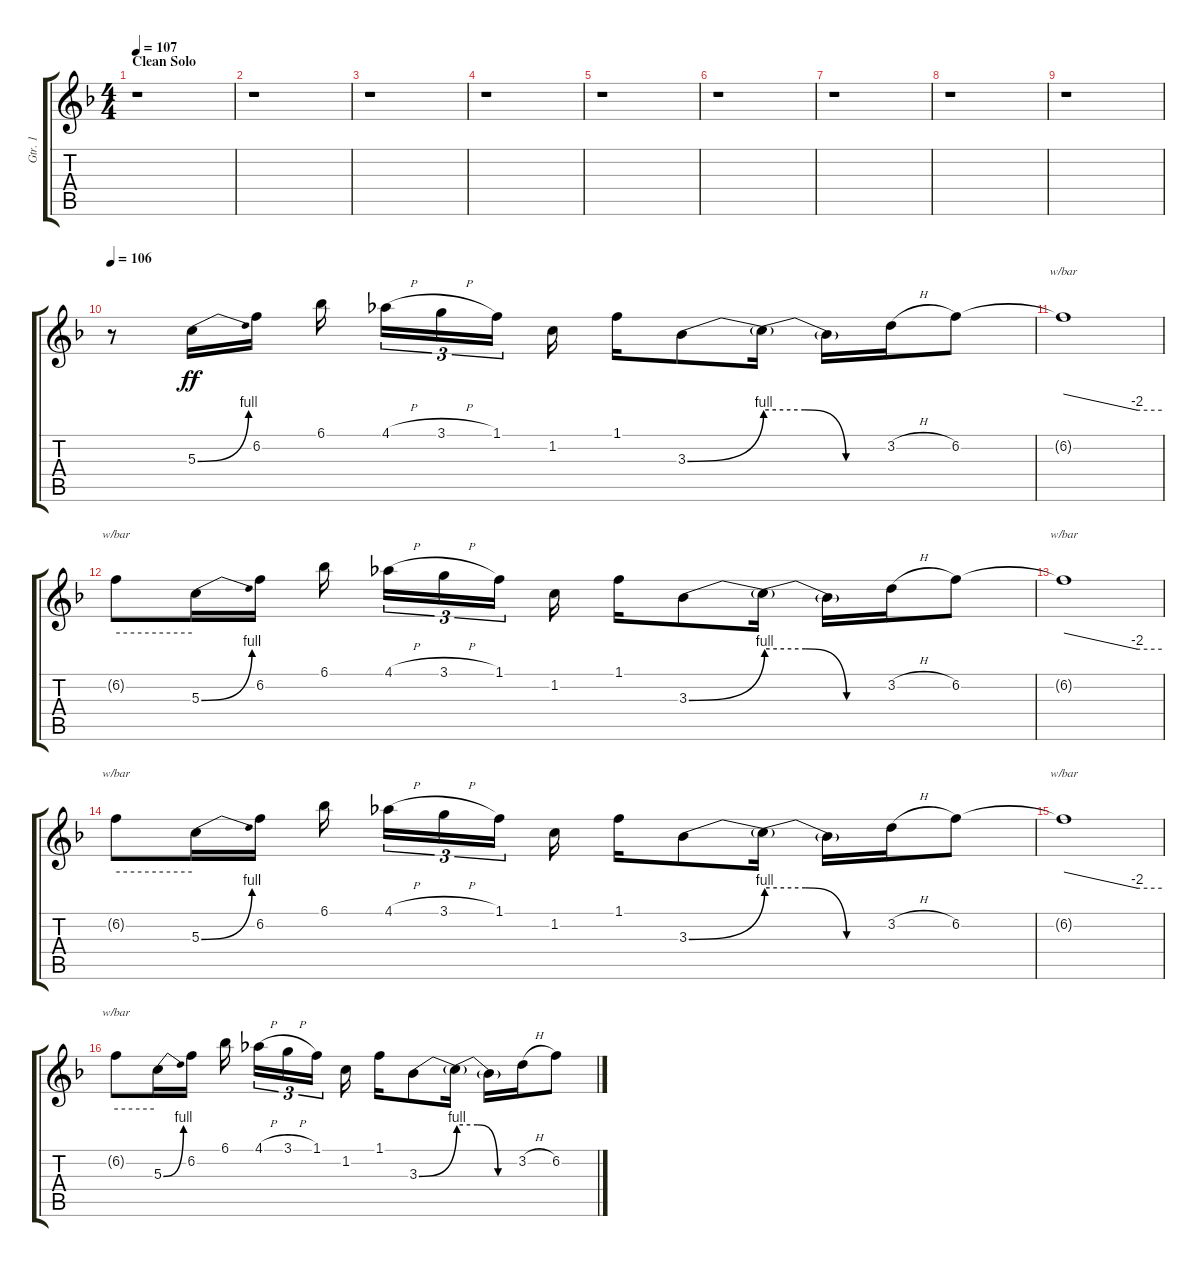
\track ("Gtr. 1" "Gtr. 1") {instrument distortionguitar}
\staff {score tabs}
\tuning (E4 B3 G3 D3 A2 E2) {hide}
\ts (4 4)
\section ("" "Clean Solo")
\tempo 107
\clef g2
\ks f
r.1{dy f} |
r.1 |
r.1 |
r.1 |
r.1 |
r.1 |
r.1 |
r.1 |
r.1 |
\tempo 106
r.8 5.3{be (bend 0 0 60 4)}.16{dy ff} 6.2.16 6.1.16{beam splitsecondary} 4.1{h}.16{tu (3 2)} 3.1{h}.16{tu (3 2)} 1.1.16{tu (3 2) beam splitsecondary} 1.2.16 1.1.16 3.3{be (bend 0 0 60 4)}.8 3.3{be (custom 0 4 20 4 40 0 60 0) t}.16 3.3{t}.16 3.2{h}.16 6.2.8 |
6.2{t}.1{tbe (custom default 0 0 45 -8 60 -8)} |
6.2{t}.8{tbe (hold default 0 0 60 0)} 5.3{be (bend 0 0 60 4)}.16 6.2.16 6.1.16{beam splitsecondary} 4.1{h}.16{tu (3 2)} 3.1{h}.16{tu (3 2)} 1.1.16{tu (3 2) beam splitsecondary} 1.2.16 1.1.16 3.3{be (bend 0 0 60 4)}.8 3.3{be (custom 0 4 20 4 40 0 60 0) t}.16 3.3{t}.16 3.2{h}.16 6.2.8 |
6.2{t}.1{tbe (custom default 0 0 45 -8 60 -8)} |
6.2{t}.8{tbe (hold default 0 0 60 0)} 5.3{be (bend 0 0 60 4)}.16 6.2.16 6.1.16{beam splitsecondary} 4.1{h}.16{tu (3 2)} 3.1{h}.16{tu (3 2)} 1.1.16{tu (3 2) beam splitsecondary} 1.2.16 1.1.16 3.3{be (bend 0 0 60 4)}.8 3.3{be (custom 0 4 20 4 40 0 60 0) t}.16 3.3{t}.16 3.2{h}.16 6.2.8 |
6.2{t}.1{tbe (custom default 0 0 45 -8 60 -8)} |
6.2{t}.8{tbe (hold default 0 0 60 0)} 5.3{be (bend 0 0 60 4)}.16 6.2.16 6.1.16{beam splitsecondary} 4.1{h}.16{tu (3 2)} 3.1{h}.16{tu (3 2)} 1.1.16{tu (3 2) beam splitsecondary} 1.2.16 1.1.16 3.3{be (bend 0 0 60 4)}.8 3.3{be (custom 0 4 20 4 40 0 60 0) t}.16 3.3{t}.16 3.2{h}.16 6.2.8
